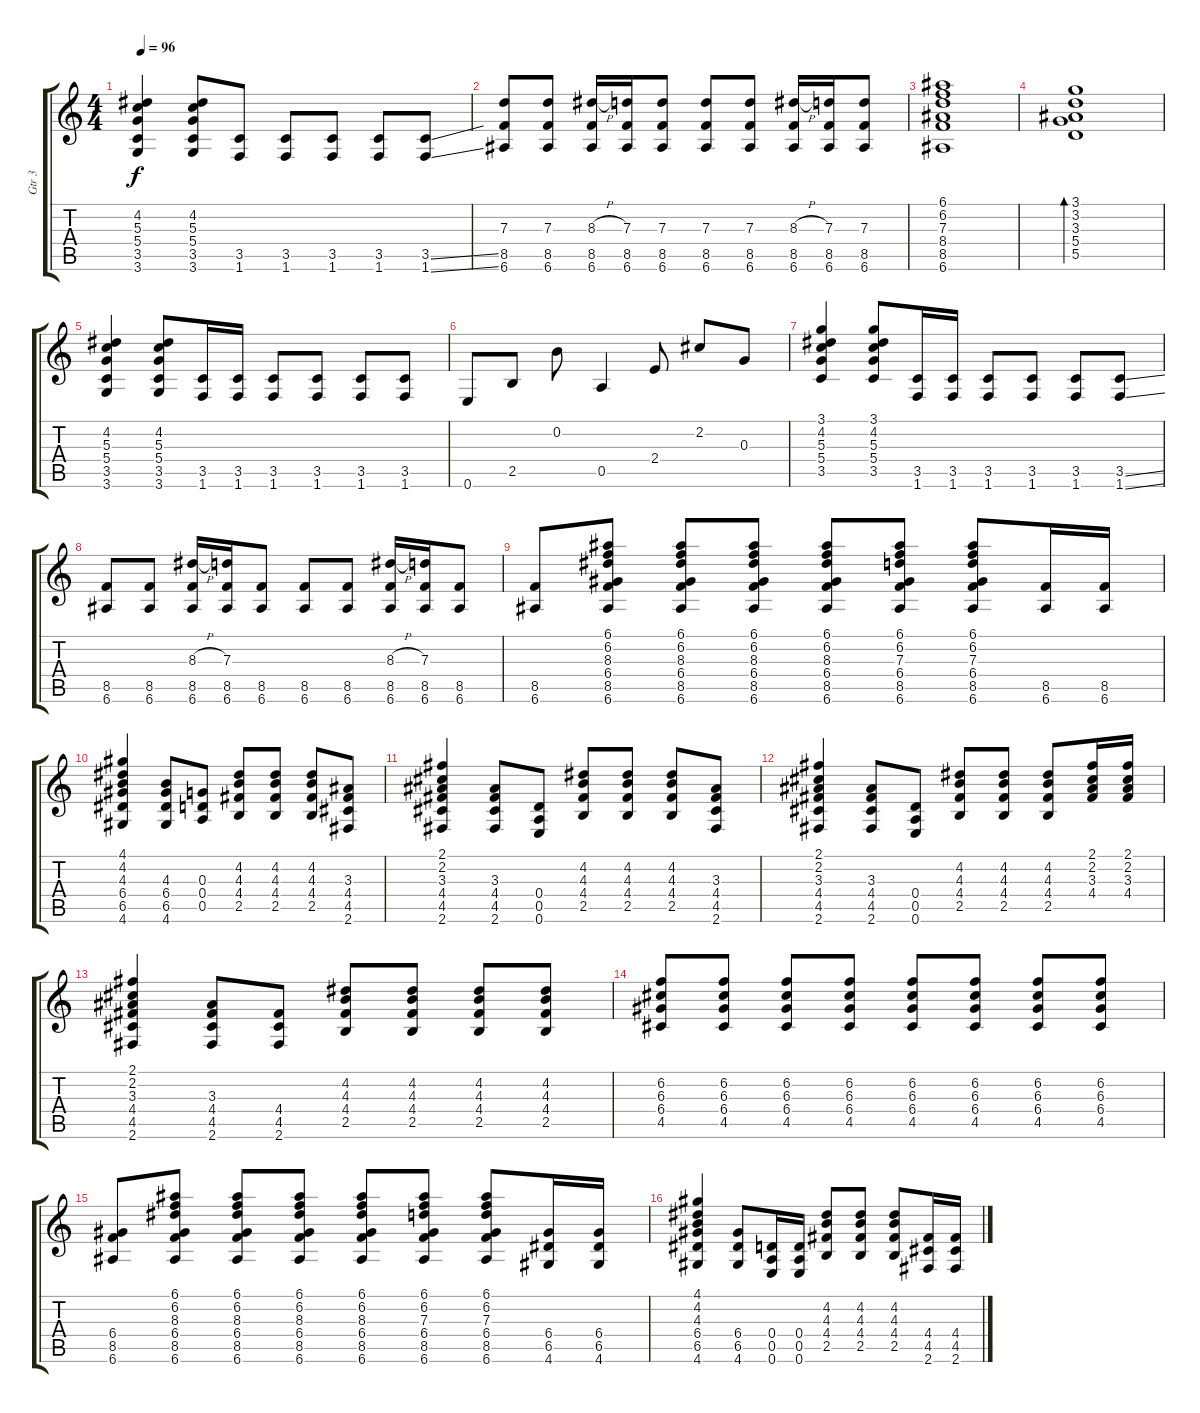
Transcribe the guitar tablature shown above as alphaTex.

\track ("Gtr 3" "Gtr 3") {instrument distortionguitar}
\staff {score tabs}
\tuning (E4 B3 G3 D3 A2 E2) {hide}
\ts (4 4)
\tempo 96
\clef g2
\ks c
(4.2 5.3 5.4 3.5 3.6).4{dy f} (4.2 5.3 5.4 3.5 3.6).8 (3.5 1.6).8 (3.5 1.6).8 (3.5 1.6).8 (3.5 1.6).8 (3.5{ss} 1.6{ss}).8 |
(7.3 8.5 6.6).8 (7.3 8.5 6.6).8 (8.3{h} 8.5 6.6).16 (7.3 8.5 6.6).16 (7.3 8.5 6.6).8 (7.3 8.5 6.6).8 (7.3 8.5 6.6).8 (8.3{h} 8.5 6.6).16 (7.3 8.5 6.6).16 (7.3 8.5 6.6).8 |
(6.1 6.2 7.3 8.4 8.5 6.6).1 |
(3.1 3.2 3.3 5.4 5.5).1{bd 120} |
(4.2 5.3 5.4 3.5 3.6).4 (4.2 5.3 5.4 3.5 3.6).8 (3.5 1.6).16 (3.5 1.6).16 (3.5 1.6).8 (3.5 1.6).8 (3.5 1.6).8 (3.5 1.6).8 |
0.6.8 2.5.8 0.2.8 0.5.4 2.4.8 2.2.8 0.3.8 |
(3.1 4.2 5.3 5.4 3.5).4 (3.1 4.2 5.3 5.4 3.5).8 (3.5 1.6).16 (3.5 1.6).16 (3.5 1.6).8 (3.5 1.6).8 (3.5 1.6).8 (3.5{ss} 1.6{ss}).8 |
(8.5 6.6).8 (8.5 6.6).8 (8.3{h} 8.5 6.6).16 (7.3 8.5 6.6).16 (8.5 6.6).8 (8.5 6.6).8 (8.5 6.6).8 (8.3{h} 8.5 6.6).16 (7.3 8.5 6.6).16 (8.5 6.6).8 |
(8.5 6.6).8 (6.1 6.2 8.3 6.4 8.5 6.6).8 (6.1 6.2 8.3 6.4 8.5 6.6).8 (6.1 6.2 8.3 6.4 8.5 6.6).8 (6.1 6.2 8.3 6.4 8.5 6.6).8 (6.1 6.2 7.3 6.4 8.5 6.6).8 (6.1 6.2 7.3 6.4 8.5 6.6).8 (8.5 6.6).16 (8.5 6.6).16 |
(4.1 4.2 4.3 6.4 6.5 4.6).4 (4.3 6.4 6.5 4.6).8 (0.3 0.4 0.5).8 (4.2 4.3 4.4 2.5).8 (4.2 4.3 4.4 2.5).8 (4.2 4.3 4.4 2.5).8 (3.3 4.4 4.5 2.6).8 |
(2.1 2.2 3.3 4.4 4.5 2.6).4 (3.3 4.4 4.5 2.6).8 (0.4 0.5 0.6).8 (4.2 4.3 4.4 2.5).8 (4.2 4.3 4.4 2.5).8 (4.2 4.3 4.4 2.5).8 (3.3 4.4 4.5 2.6).8 |
(2.1 2.2 3.3 4.4 4.5 2.6).4 (3.3 4.4 4.5 2.6).8 (0.4 0.5 0.6).8 (4.2 4.3 4.4 2.5).8 (4.2 4.3 4.4 2.5).8 (4.2 4.3 4.4 2.5).8 (2.1 2.2 3.3 4.4).16 (2.1 2.2 3.3 4.4).16 |
(2.1 2.2 3.3 4.4 4.5 2.6).4 (3.3 4.4 4.5 2.6).8 (4.4 4.5 2.6).8 (4.2 4.3 4.4 2.5).8 (4.2 4.3 4.4 2.5).8 (4.2 4.3 4.4 2.5).8 (4.2 4.3 4.4 2.5).8 |
(6.2 6.3 6.4 4.5).8 (6.2 6.3 6.4 4.5).8 (6.2 6.3 6.4 4.5).8 (6.2 6.3 6.4 4.5).8 (6.2 6.3 6.4 4.5).8 (6.2 6.3 6.4 4.5).8 (6.2 6.3 6.4 4.5).8 (6.2 6.3 6.4 4.5).8 |
(6.4 8.5 6.6).8 (6.1 6.2 8.3 6.4 8.5 6.6).8 (6.1 6.2 8.3 6.4 8.5 6.6).8 (6.1 6.2 8.3 6.4 8.5 6.6).8 (6.1 6.2 8.3 6.4 8.5 6.6).8 (6.1 6.2 7.3 6.4 8.5 6.6).8 (6.1 6.2 7.3 6.4 8.5 6.6).8 (6.4 6.5 4.6).16 (6.4 6.5 4.6).16 |
(4.1 4.2 4.3 6.4 6.5 4.6).4 (6.4 6.5 4.6).8 (0.4 0.5 0.6).16 (0.4 0.5 0.6).16 (4.2 4.3 4.4 2.5).8 (4.2 4.3 4.4 2.5).8 (4.2 4.3 4.4 2.5).8 (4.4 4.5 2.6).16 (4.4 4.5 2.6).16
